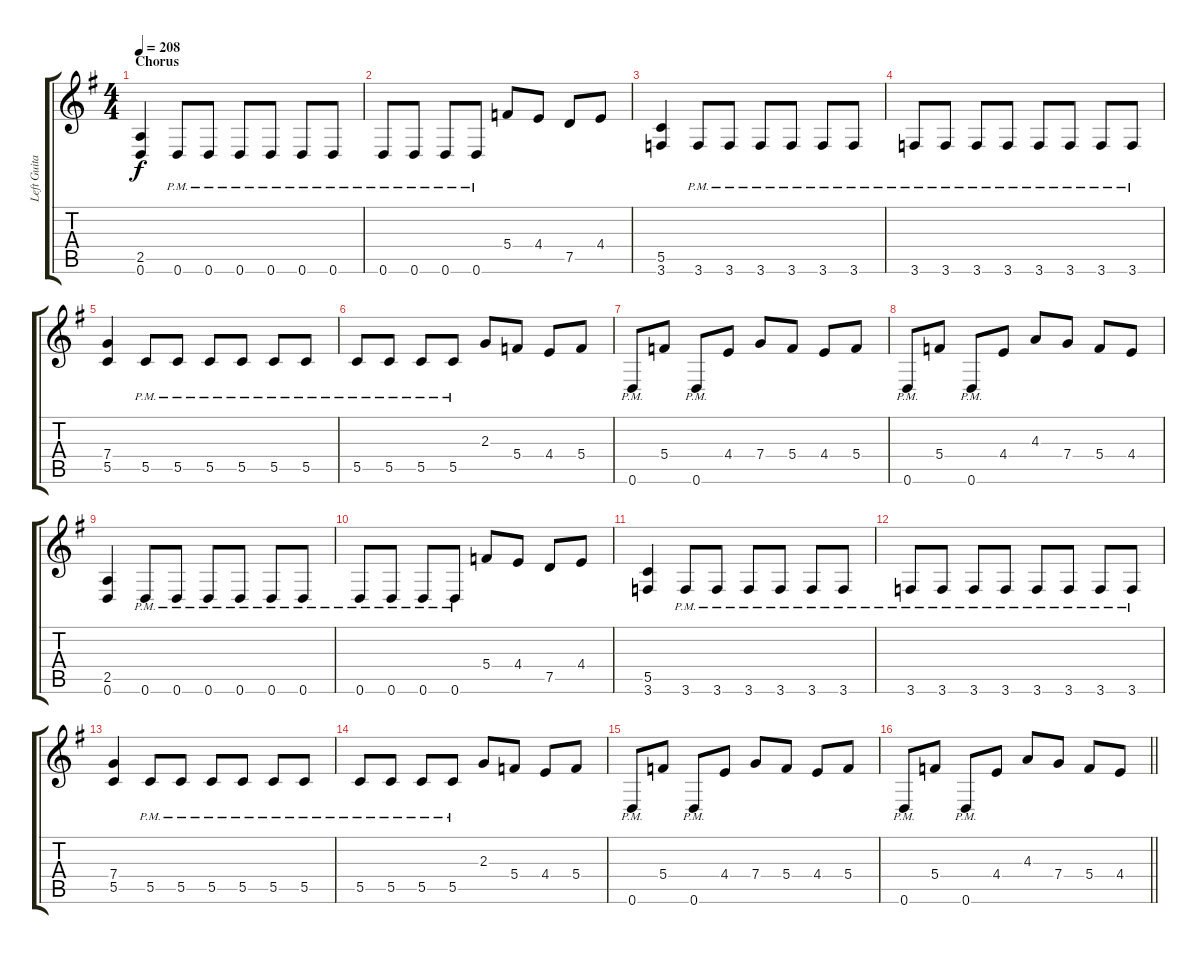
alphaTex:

\track ("Left Guitar" "Left Guita") {instrument distortionguitar}
\staff {score tabs}
\tuning (D4 A3 F3 C3 G2 D2) {hide}
\ts (4 4)
\section ("" "Chorus")
\tempo 208
\clef g2
\ks g
(2.5 0.6).4{dy f} 0.6{pm}.8 0.6{pm}.8 0.6{pm}.8 0.6{pm}.8 0.6{pm}.8 0.6{pm}.8 |
0.6{pm}.8 0.6{pm}.8 0.6{pm}.8 0.6{pm}.8 5.4.8 4.4.8 7.5.8 4.4.8 |
(5.5 3.6).4 3.6{pm}.8 3.6{pm}.8 3.6{pm}.8 3.6{pm}.8 3.6{pm}.8 3.6{pm}.8 |
3.6{pm}.8 3.6{pm}.8 3.6{pm}.8 3.6{pm}.8 3.6{pm}.8 3.6{pm}.8 3.6{pm}.8 3.6{pm}.8 |
(7.4 5.5).4 5.5{pm}.8 5.5{pm}.8 5.5{pm}.8 5.5{pm}.8 5.5{pm}.8 5.5{pm}.8 |
5.5{pm}.8 5.5{pm}.8 5.5{pm}.8 5.5{pm}.8 2.3.8 5.4.8 4.4.8 5.4.8 |
0.6{pm}.8 5.4.8 0.6{pm}.8 4.4.8 7.4.8 5.4.8 4.4.8 5.4.8 |
0.6{pm}.8 5.4.8 0.6{pm}.8 4.4.8 4.3.8 7.4.8 5.4.8 4.4.8 |
(2.5 0.6).4 0.6{pm}.8 0.6{pm}.8 0.6{pm}.8 0.6{pm}.8 0.6{pm}.8 0.6{pm}.8 |
0.6{pm}.8 0.6{pm}.8 0.6{pm}.8 0.6{pm}.8 5.4.8 4.4.8 7.5.8 4.4.8 |
(5.5 3.6).4 3.6{pm}.8 3.6{pm}.8 3.6{pm}.8 3.6{pm}.8 3.6{pm}.8 3.6{pm}.8 |
3.6{pm}.8 3.6{pm}.8 3.6{pm}.8 3.6{pm}.8 3.6{pm}.8 3.6{pm}.8 3.6{pm}.8 3.6{pm}.8 |
(7.4 5.5).4 5.5{pm}.8 5.5{pm}.8 5.5{pm}.8 5.5{pm}.8 5.5{pm}.8 5.5{pm}.8 |
5.5{pm}.8 5.5{pm}.8 5.5{pm}.8 5.5{pm}.8 2.3.8 5.4.8 4.4.8 5.4.8 |
0.6{pm}.8 5.4.8 0.6{pm}.8 4.4.8 7.4.8 5.4.8 4.4.8 5.4.8 |
\barLineRight lightlight
0.6{pm}.8 5.4.8 0.6{pm}.8 4.4.8 4.3.8 7.4.8 5.4.8 4.4.8
